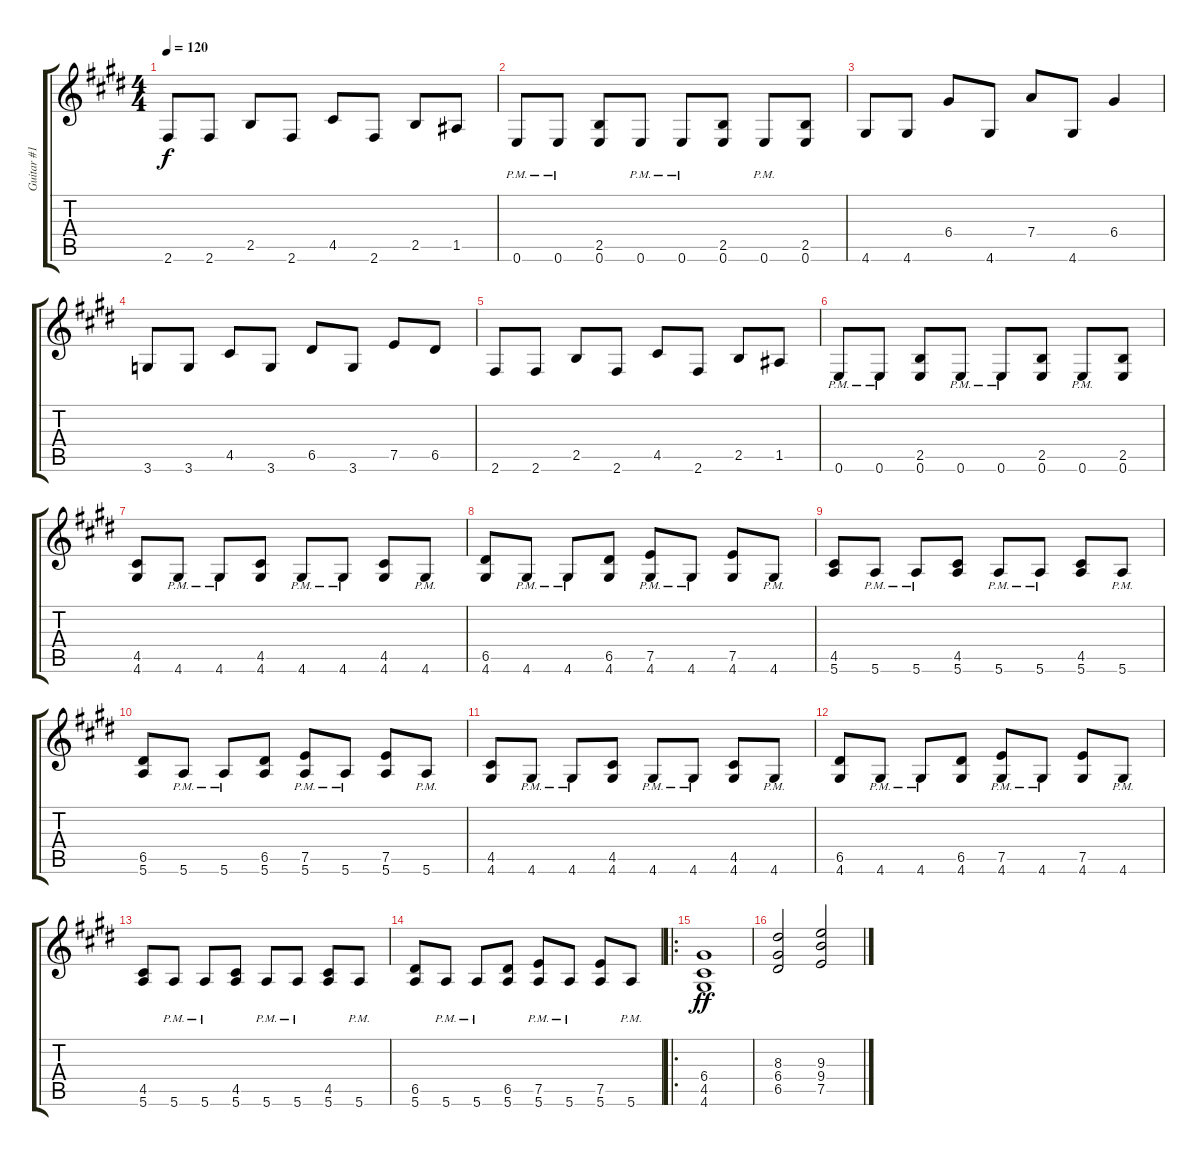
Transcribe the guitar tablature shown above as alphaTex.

\track ("Guitar #1" "Guitar #1") {instrument distortionguitar}
\staff {score tabs}
\tuning (E4 B3 G3 D3 A2 E2) {hide}
\ts (4 4)
\tempo 120
\clef g2
\ks e
2.6.8{dy f} 2.6.8 2.5.8 2.6.8 4.5.8 2.6.8 2.5.8 1.5.8 |
0.6{pm}.8 0.6{pm}.8 (2.5 0.6).8 0.6{pm}.8 0.6{pm}.8 (2.5 0.6).8 0.6{pm}.8 (2.5 0.6).8 |
4.6.8 4.6.8 6.4.8 4.6.8 7.4.8 4.6.8 6.4.4 |
3.6.8 3.6.8 4.5.8 3.6.8 6.5.8 3.6.8 7.5.8 6.5.8 |
2.6.8 2.6.8 2.5.8 2.6.8 4.5.8 2.6.8 2.5.8 1.5.8 |
0.6{pm}.8 0.6{pm}.8 (2.5 0.6).8 0.6{pm}.8 0.6{pm}.8 (2.5 0.6).8 0.6{pm}.8 (2.5 0.6).8 |
(4.5 4.6).8 4.6{pm}.8 4.6{pm}.8 (4.5 4.6).8 4.6{pm}.8 4.6{pm}.8 (4.5 4.6).8 4.6{pm}.8 |
(6.5 4.6).8 4.6{pm}.8 4.6{pm}.8 (6.5 4.6).8 (7.5{pm} 4.6{pm}).8 4.6{pm}.8 (7.5 4.6).8 4.6{pm}.8 |
(4.5 5.6).8 5.6{pm}.8 5.6{pm}.8 (4.5 5.6).8 5.6{pm}.8 5.6{pm}.8 (4.5 5.6).8 5.6{pm}.8 |
(6.5 5.6).8 5.6{pm}.8 5.6{pm}.8 (6.5 5.6).8 (7.5{pm} 5.6{pm}).8 5.6{pm}.8 (7.5 5.6).8 5.6{pm}.8 |
(4.5 4.6).8 4.6{pm}.8 4.6{pm}.8 (4.5 4.6).8 4.6{pm}.8 4.6{pm}.8 (4.5 4.6).8 4.6{pm}.8 |
(6.5 4.6).8 4.6{pm}.8 4.6{pm}.8 (6.5 4.6).8 (7.5{pm} 4.6{pm}).8 4.6{pm}.8 (7.5 4.6).8 4.6{pm}.8 |
(4.5 5.6).8 5.6{pm}.8 5.6{pm}.8 (4.5 5.6).8 5.6{pm}.8 5.6{pm}.8 (4.5 5.6).8 5.6{pm}.8 |
(6.5 5.6).8 5.6{pm}.8 5.6{pm}.8 (6.5 5.6).8 (7.5{pm} 5.6{pm}).8 5.6{pm}.8 (7.5 5.6).8 5.6{pm}.8 |
\ro
(6.4 4.5 4.6).1{dy ff} |
(8.3 6.4 6.5).2 (9.3 9.4 7.5).2
